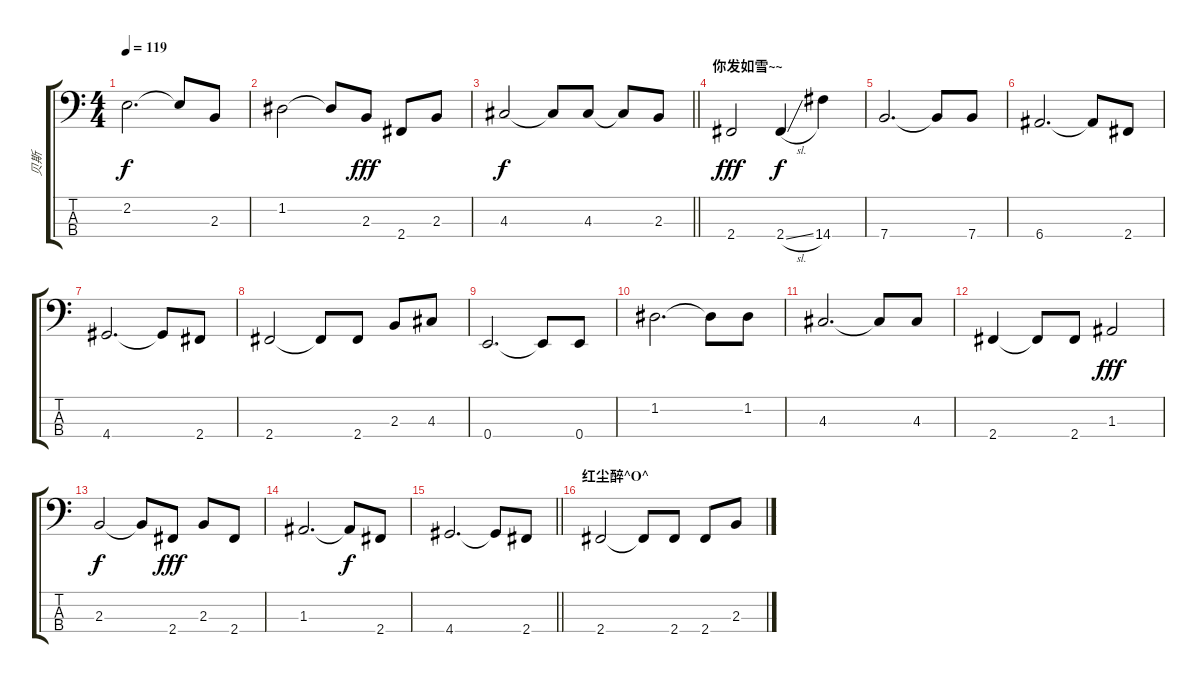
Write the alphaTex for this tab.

\track ("贝斯" "贝斯") {instrument electricbassfinger}
\staff {score tabs}
\tuning (G2 D2 A1 E1) {hide}
\ts (4 4)
\tempo 119
\clef f4
\ks c
2.2.2{d dy f} 2.2{t}.8 2.3.8 |
1.2.2 1.2{t}.8 2.3.8{dy fff} 2.4.8 2.3.8 |
\barLineRight lightlight
4.3.2{dy f} 4.3{t}.8 4.3.8 4.3{t}.8 2.3.8 |
\section ("" "你发如雪~~")
2.4.2{dy fff} 2.4{sl}.4{dy f} 14.4.4 |
7.4.2{d} 7.4{t}.8 7.4.8 |
6.4.2{d} 6.4{t}.8 2.4.8 |
4.4.2{d} 4.4{t}.8 2.4.8 |
2.4.2 2.4{t}.8 2.4.8 2.3.8 4.3.8 |
0.4.2{d} 0.4{t}.8 0.4.8 |
1.2.2{d} 1.2{t}.8 1.2.8 |
4.3.2{d} 4.3{t}.8 4.3.8 |
2.4.4 2.4{t}.8 2.4.8 1.3.2{dy fff} |
2.3.2{dy f} 2.3{t}.8 2.4.8{dy fff} 2.3.8 2.4.8 |
1.3.2{d} 1.3{t}.8{dy f} 2.4.8 |
\barLineRight lightlight
4.4.2{d} 4.4{t}.8 2.4.8 |
\section ("" "红尘醉^O^")
2.4.2 2.4{t}.8 2.4.8 2.4.8 2.3.8
